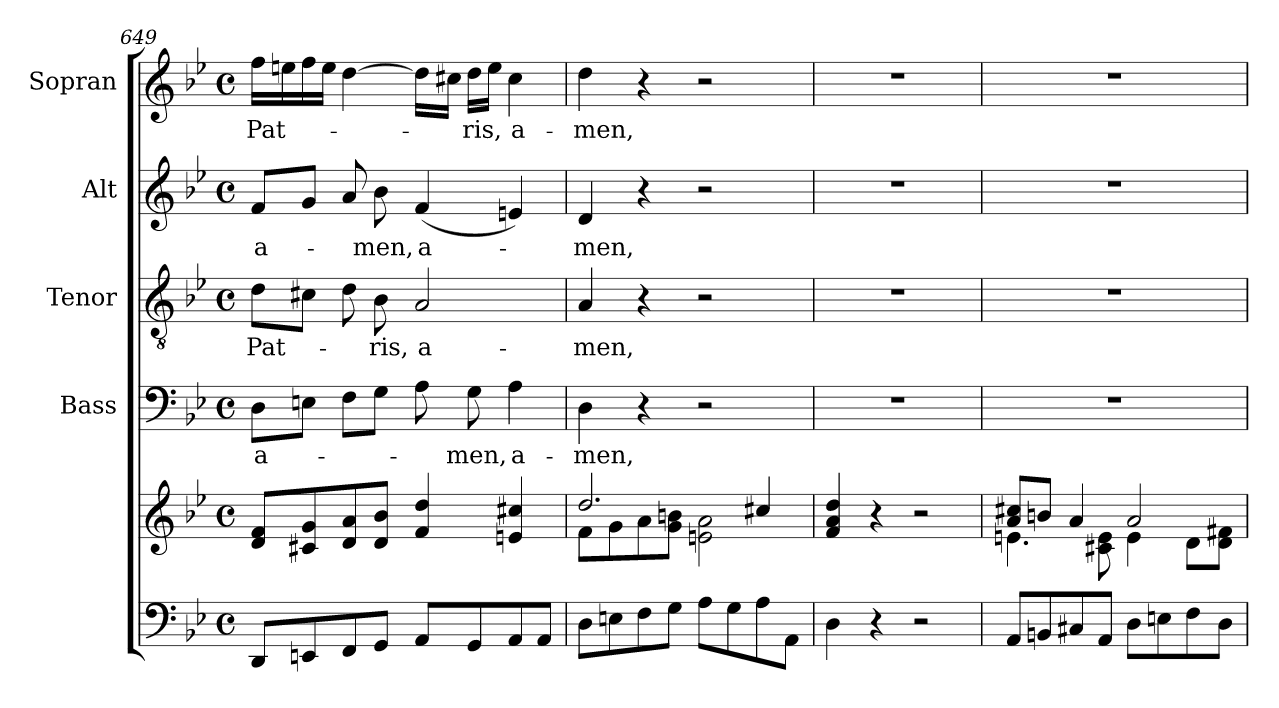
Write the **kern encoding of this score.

**kern	**kern	**kern	**text	**kern	**text	**kern	**text	**kern	**text
*part5	*part5	*part4	*part4	*part3	*part3	*part2	*part2	*part1	*part1
*staff6	*staff5	*staff4	*staff4	*staff3	*staff3	*staff2	*staff2	*staff1	*staff1
*	*	*I"Bass	*	*I"Tenor	*	*I"Alt	*	*I"Sopran	*
*	*	*I'B.	*	*I'T.	*	*I'A.	*	*I'S.	*
*clefF4	*clefG2	*clefF4	*	*clefGv2	*	*clefG2	*	*clefG2	*
*k[b-e-]	*k[b-e-]	*k[b-e-]	*	*k[b-e-]	*	*k[b-e-]	*	*k[b-e-]	*
*B-:	*B-:	*B-:	*	*B-:	*	*B-:	*	*B-:	*
*M4/4	*M4/4	*M4/4	*	*M4/4	*	*M4/4	*	*M4/4	*
*met(c)	*met(c)	*met(c)	*	*met(c)	*	*met(c)	*	*met(c)	*
=649	=649	=649	=649	=649	=649	=649	=649	=649	=649
!	!	!	!LO:LY:b	!	!LO:LY:b	!	!LO:LY:b	!	!LO:LY:b
8DD/L	8d/ 8f/L	8D\L	a-	8d\L	Pat-	8f/L	a-	16ff\LL	Pat-
.	.	.	.	.	.	.	.	16een\	.
8EEn/	8c#X/ 8g/	8En\J	.	8c#X\J	.	8g/J	.	16ff\	.
.	.	.	.	.	.	.	.	16ee\JJ	.
8FF/	8d/ 8a/	8F\L	.	8d\	.	8a/	.	[4dd\	.
!	!	!	!	!	!LO:LY:b	!	!LO:LY:b	!	!
8GG/J	8d/ 8b-/J	8G\J	.	8B-\	-ris,	8b-\	-men,	.	.
!	!	!	!	!	!LO:LY:b	!	!LO:LY:b	!	!
8AA/L	4f/ 4dd/	8A\	.	2A/	a-	(<4f/	a-	16dd\LL]	.
.	.	.	.	.	.	.	.	16cc#X\JJ	.
!	!	!	!LO:LY:b	!	!	!	!	!	!LO:LY:b
8GG/	.	8G\	-men,	.	.	.	.	16dd\LL	-ris,
.	.	.	.	.	.	.	.	16ee\JJ	.
!	!	!	!LO:LY:b	!	!	!	!	!	!LO:LY:b
8AA/	4en/ 4cc#X/	4A\	a-	.	.	4en/)	.	4cc#\	a-
8AA/J	.	.	.	.	.	.	.	.	.
=650	=650	=650	=650	=650	=650	=650	=650	=650	=650
*	*^	*	*	*	*	*	*	*	*
!	!	!	!	!LO:LY:b	!	!LO:LY:b	!	!LO:LY:b	!	!LO:LY:b
8D\L	2.dd/	8f\L	4D\	-men,	4A/	-men,	4d/	-men,	4dd\	-men,
8En\	.	8g\	.	.	.	.	.	.	.	.
8F\	.	8a\	4r	.	4r	.	4r	.	4r	.
8G\J	.	8g\ 8bn\J	.	.	.	.	.	.	.	.
8A\L	.	2en\ 2a\	2r	.	2r	.	2r	.	2r	.
8G\	.	.	.	.	.	.	.	.	.	.
8A\	4cc#X/	.	.	.	.	.	.	.	.	.
8AA\J	.	.	.	.	.	.	.	.	.	.
*	*v	*v	*	*	*	*	*	*	*	*
!!LO:LB:g=z
=651	=651	=651	=651	=651	=651	=651	=651	=651	=651
4D\	4f/ 4a/ 4dd/	1r	.	1r	.	1r	.	1r	.
4r	4r	.	.	.	.	.	.	.	.
2r	2r	.	.	.	.	.	.	.	.
=652	=652	=652	=652	=652	=652	=652	=652	=652	=652
*	*^	*	*	*	*	*	*	*	*
8AA/L	8a/ 8cc#X/L	4.en\	1r	.	1r	.	1r	.	1r	.
8BBn/	8bn/J	.	.	.	.	.	.	.	.	.
8C#X/	4a/	.	.	.	.	.	.	.	.	.
8AA/J	.	8c#X\ 8e\	.	.	.	.	.	.	.	.
8D\L	2a/	4e\	.	.	.	.	.	.	.	.
8En\	.	.	.	.	.	.	.	.	.	.
8F\	.	8d\L	.	.	.	.	.	.	.	.
8D\J	.	8d\ 8f#X\J	.	.	.	.	.	.	.	.
*	*v	*v	*	*	*	*	*	*	*	*
=	=	=	=	=	=	=	=	=	=
*-	*-	*-	*-	*-	*-	*-	*-	*-	*-
